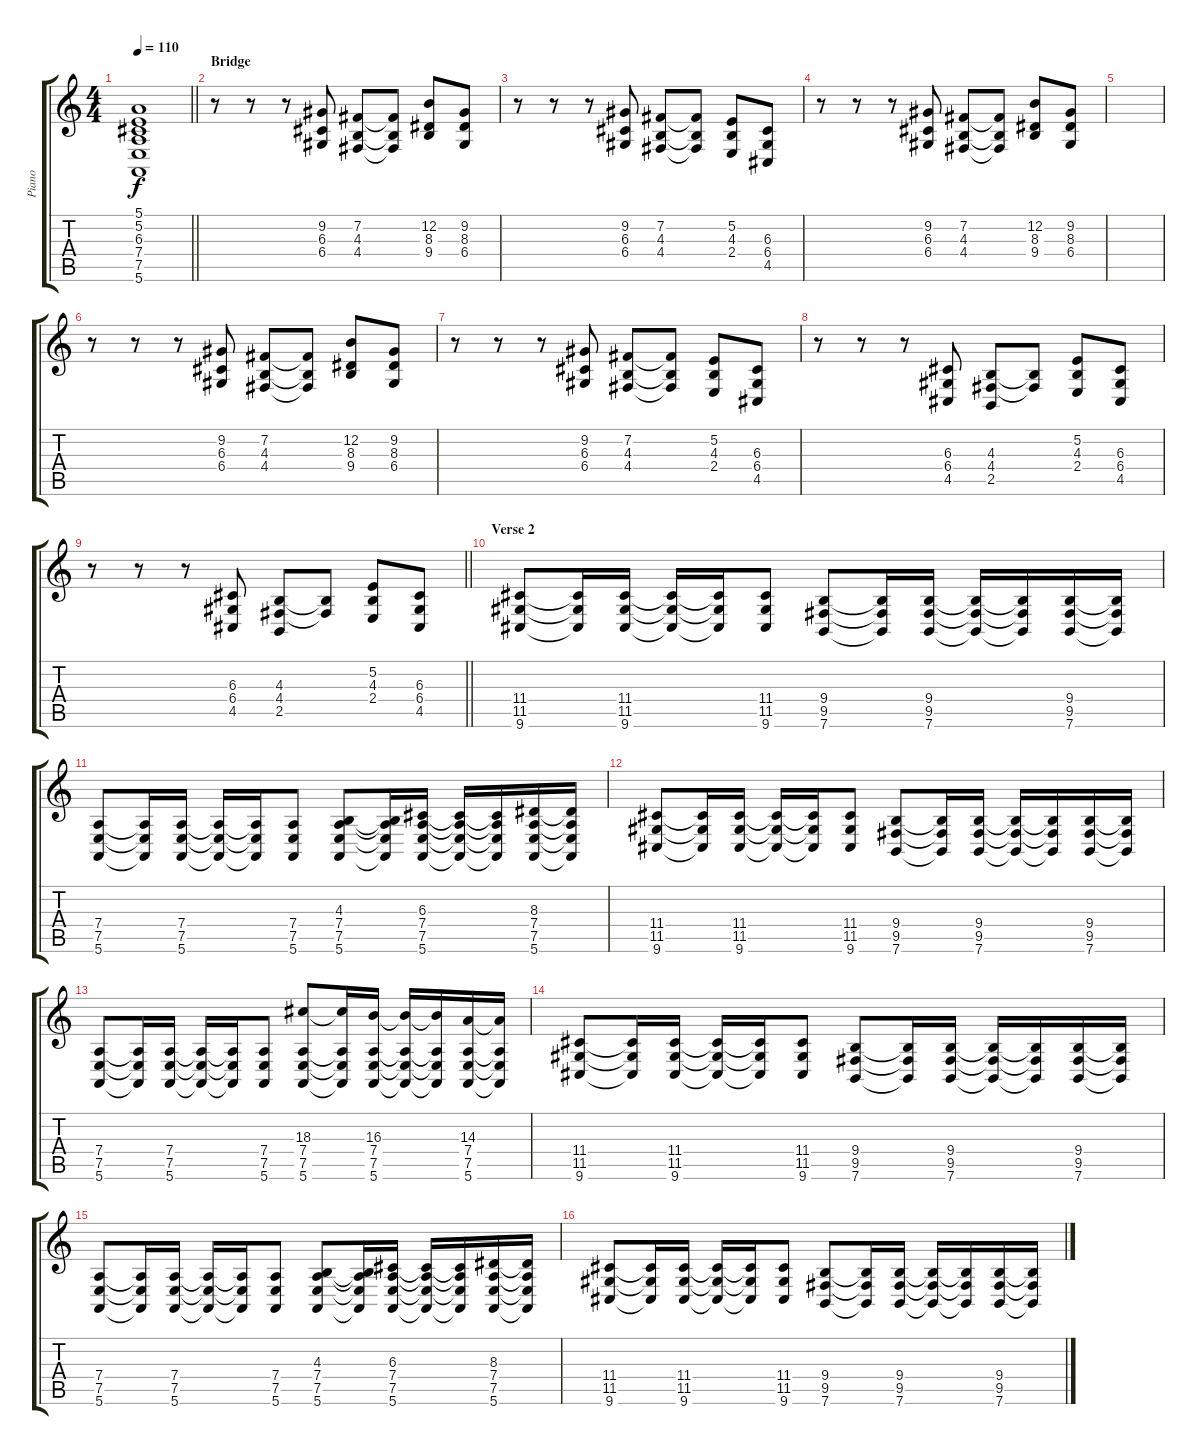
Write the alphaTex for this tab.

\track ("Piano" "Piano") {instrument acousticgrandpiano}
\staff {score tabs}
\tuning (E4 B3 G3 D3 A2 E2) {hide}
\ts (4 4)
\tempo 110
\clef g2
\barLineRight lightlight
\ks c
(5.1 5.2 6.3 7.4 7.5 5.6).1{dy f} |
\section ("" "Bridge ")
r.8 r.8 r.8 (9.2 6.3 6.4).8 (7.2 4.3 4.4).8 (7.2{t} 4.3{t} 4.4{t}).8 (12.2 8.3 9.4).8 (9.2 8.3 6.4).8 |
r.8 r.8 r.8 (9.2 6.3 6.4).8 (7.2 4.3 4.4).8 (7.2{t} 4.3{t} 4.4{t}).8 (5.2 4.3 2.4).8 (6.3 6.4 4.5).8 |
r.8 r.8 r.8 (9.2 6.3 6.4).8 (7.2 4.3 4.4).8 (7.2{t} 4.3{t} 4.4{t}).8 (12.2 8.3 9.4).8 (9.2 8.3 6.4).8 |
|
r.8 r.8 r.8 (9.2 6.3 6.4).8 (7.2 4.3 4.4).8 (7.2{t} 4.3{t} 4.4{t}).8 (12.2 8.3 9.4).8 (9.2 8.3 6.4).8 |
r.8 r.8 r.8 (9.2 6.3 6.4).8 (7.2 4.3 4.4).8 (7.2{t} 4.3{t} 4.4{t}).8 (5.2 4.3 2.4).8 (6.3 6.4 4.5).8 |
r.8 r.8 r.8 (6.3 6.4 4.5).8 (4.3 4.4 2.5).8 (4.3{t} 4.4{t}).8 (5.2 4.3 2.4).8 (6.3 6.4 4.5).8 |
\barLineRight lightlight
r.8 r.8 r.8 (6.3 6.4 4.5).8 (4.3 4.4 2.5).8 (4.3{t} 4.4{t}).8 (5.2 4.3 2.4).8 (6.3 6.4 4.5).8 |
\section ("" "Verse 2")
(11.4 11.5 9.6).8 (11.4{t} 11.5{t} 9.6{t}).16 (11.4 11.5 9.6).16 (11.4{t} 11.5{t} 9.6{t}).16 (11.4{t} 11.5{t} 9.6{t}).16 (11.4 11.5 9.6).8 (9.4 9.5 7.6).8 (9.4{t} 9.5{t} 7.6{t}).16 (9.4 9.5 7.6).16 (9.4{t} 9.5{t} 7.6{t}).16 (9.4{t} 9.5{t} 7.6{t}).16 (9.4 9.5 7.6).16 (9.4{t} 9.5{t} 7.6{t}).16 |
(7.4 7.5 5.6).8 (7.4{t} 7.5{t} 5.6{t}).16 (7.4 7.5 5.6).16 (7.4{t} 7.5{t} 5.6{t}).16 (7.4{t} 7.5{t} 5.6{t}).16 (7.4 7.5 5.6).8 (4.3 7.4 7.5 5.6).8 (4.3{t} 7.4{t} 7.5{t} 5.6{t}).16 (6.3 7.4 7.5 5.6).16 (6.3{t} 7.4{t} 7.5{t} 5.6{t}).16 (6.3{t} 7.4{t} 7.5{t} 5.6{t}).16 (8.3 7.4 7.5 5.6).16 (8.3{t} 7.4{t} 7.5{t} 5.6{t}).16 |
(11.4 11.5 9.6).8 (11.4{t} 11.5{t} 9.6{t}).16 (11.4 11.5 9.6).16 (11.4{t} 11.5{t} 9.6{t}).16 (11.4{t} 11.5{t} 9.6{t}).16 (11.4 11.5 9.6).8 (9.4 9.5 7.6).8 (9.4{t} 9.5{t} 7.6{t}).16 (9.4 9.5 7.6).16 (9.4{t} 9.5{t} 7.6{t}).16 (9.4{t} 9.5{t} 7.6{t}).16 (9.4 9.5 7.6).16 (9.4{t} 9.5{t} 7.6{t}).16 |
(7.4 7.5 5.6).8 (7.4{t} 7.5{t} 5.6{t}).16 (7.4 7.5 5.6).16 (7.4{t} 7.5{t} 5.6{t}).16 (7.4{t} 7.5{t} 5.6{t}).16 (7.4 7.5 5.6).8 (18.3 7.4 7.5 5.6).8 (18.3{t} 7.4{t} 7.5{t} 5.6{t}).16 (16.3 7.4 7.5 5.6).16 (16.3{t} 7.4{t} 7.5{t} 5.6{t}).16 (16.3{t} 7.4{t} 7.5{t} 5.6{t}).16 (14.3 7.4 7.5 5.6).16 (14.3{t} 7.4{t} 7.5{t} 5.6{t}).16 |
(11.4 11.5 9.6).8 (11.4{t} 11.5{t} 9.6{t}).16 (11.4 11.5 9.6).16 (11.4{t} 11.5{t} 9.6{t}).16 (11.4{t} 11.5{t} 9.6{t}).16 (11.4 11.5 9.6).8 (9.4 9.5 7.6).8 (9.4{t} 9.5{t} 7.6{t}).16 (9.4 9.5 7.6).16 (9.4{t} 9.5{t} 7.6{t}).16 (9.4{t} 9.5{t} 7.6{t}).16 (9.4 9.5 7.6).16 (9.4{t} 9.5{t} 7.6{t}).16 |
(7.4 7.5 5.6).8 (7.4{t} 7.5{t} 5.6{t}).16 (7.4 7.5 5.6).16 (7.4{t} 7.5{t} 5.6{t}).16 (7.4{t} 7.5{t} 5.6{t}).16 (7.4 7.5 5.6).8 (4.3 7.4 7.5 5.6).8 (4.3{t} 7.4{t} 7.5{t} 5.6{t}).16 (6.3 7.4 7.5 5.6).16 (6.3{t} 7.4{t} 7.5{t} 5.6{t}).16 (6.3{t} 7.4{t} 7.5{t} 5.6{t}).16 (8.3 7.4 7.5 5.6).16 (8.3{t} 7.4{t} 7.5{t} 5.6{t}).16 |
(11.4 11.5 9.6).8 (11.4{t} 11.5{t} 9.6{t}).16 (11.4 11.5 9.6).16 (11.4{t} 11.5{t} 9.6{t}).16 (11.4{t} 11.5{t} 9.6{t}).16 (11.4 11.5 9.6).8 (9.4 9.5 7.6).8 (9.4{t} 9.5{t} 7.6{t}).16 (9.4 9.5 7.6).16 (9.4{t} 9.5{t} 7.6{t}).16 (9.4{t} 9.5{t} 7.6{t}).16 (9.4 9.5 7.6).16 (9.4{t} 9.5{t} 7.6{t}).16
